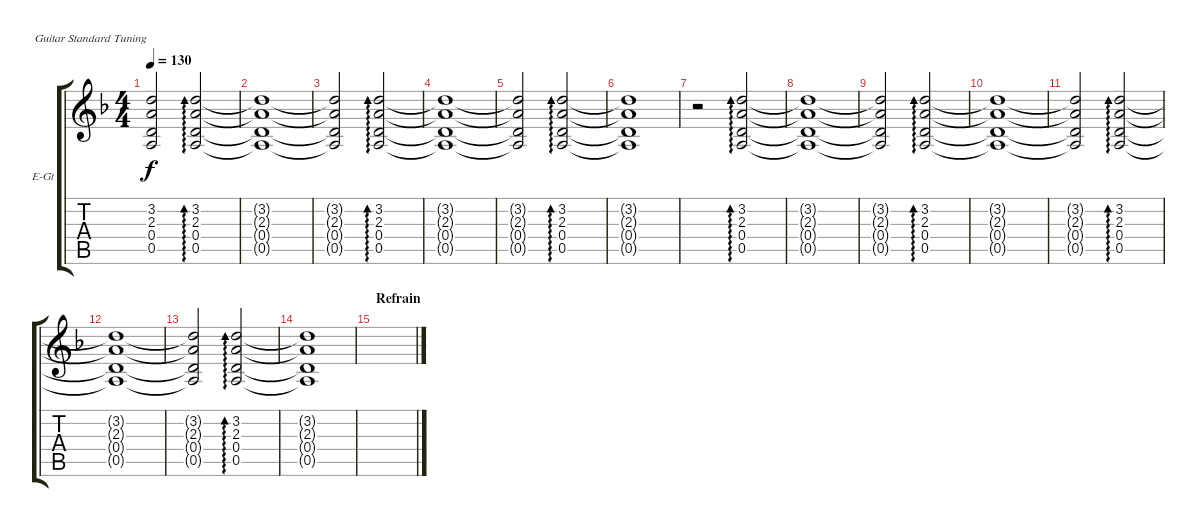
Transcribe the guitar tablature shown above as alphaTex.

\defaultSystemsLayout 4
\bracketExtendMode groupsimilarinstruments
\firstSystemTrackNameOrientation horizontal
\otherSystemsTrackNameOrientation horizontal
\track ("Guitar 2 Tremolo" "E-Gt") {instrument electricguitarclean}
\staff {score tabs}
\tuning (E4 B3 G3 D3 A2 E2)
\ts (4 4)
\tempo 130
\clef g2
\ks dminor
(3.2{t} 2.3{t} 0.4{t} 0.5{t}).2{dy f} (0.5 0.4 2.3 3.2).2{ad 0} |
(3.2{t} 2.3{t} 0.4{t} 0.5{t}).1 |
(3.2{t} 2.3{t} 0.4{t} 0.5{t}).2 (0.5 0.4 2.3 3.2).2{ad 0} |
(3.2{t} 2.3{t} 0.4{t} 0.5{t}).1 |
(3.2{t} 2.3{t} 0.4{t} 0.5{t}).2 (0.5 0.4 2.3 3.2).2{ad 0} |
(3.2{t} 2.3{t} 0.4{t} 0.5{t}).1 |
r.2 (0.5 0.4 2.3 3.2).2{ad 0} |
(3.2{t} 2.3{t} 0.4{t} 0.5{t}).1 |
(3.2{t} 2.3{t} 0.4{t} 0.5{t}).2 (0.5 0.4 2.3 3.2).2{ad 0} |
(3.2{t} 2.3{t} 0.4{t} 0.5{t}).1 |
(3.2{t} 2.3{t} 0.4{t} 0.5{t}).2 (0.5 0.4 2.3 3.2).2{ad 0} |
(3.2{t} 2.3{t} 0.4{t} 0.5{t}).1 |
(3.2{t} 2.3{t} 0.4{t} 0.5{t}).2 (0.5 0.4 2.3 3.2).2{ad 0} |
(3.2{t} 2.3{t} 0.4{t} 0.5{t}).1 |
\section ("" "Refrain")
